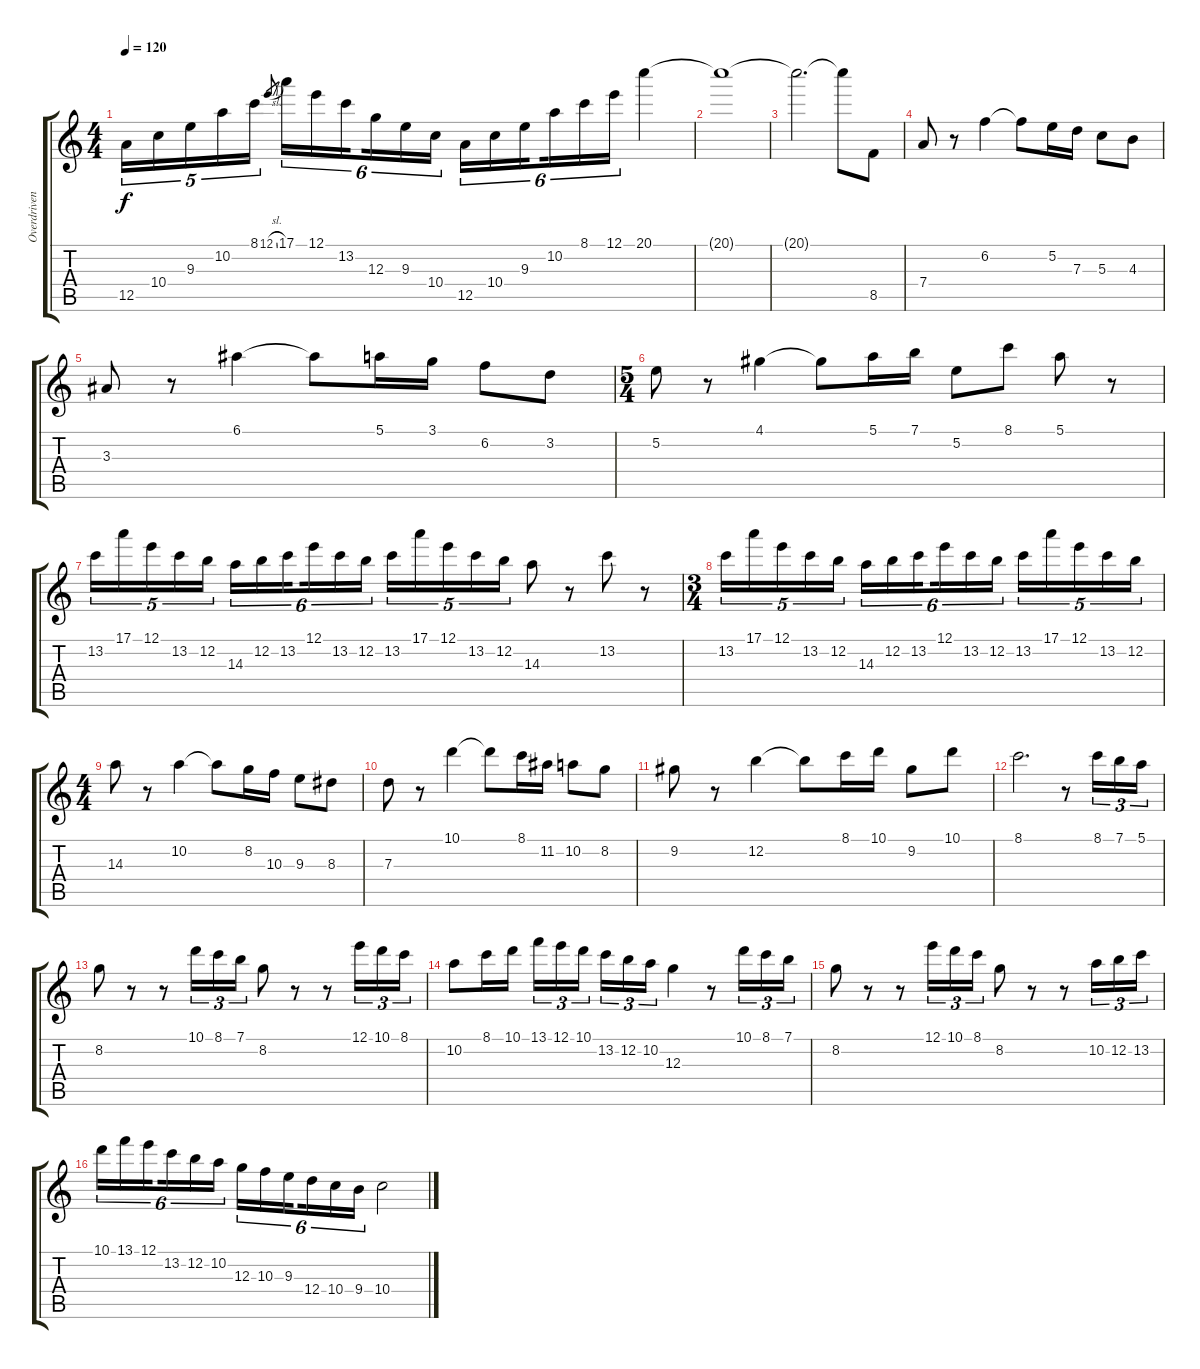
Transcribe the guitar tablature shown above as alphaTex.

\track ("Overdriven Guitar 1" "Overdriven") {instrument overdrivenguitar}
\staff {score tabs}
\tuning (E4 B3 G3 D3 A2 E2) {hide}
\ts (4 4)
\tempo 120
\clef g2
\ks c
12.5.16{tu (5 4) dy f} 10.4.16{tu (5 4)} 9.3.16{tu (5 4)} 10.2.16{tu (5 4)} 8.1.16{tu (5 4)} 12.1{sl}.8{gr} 17.1.16{tu (6 4)} 12.1.16{tu (6 4)} 13.2.16{tu (6 4) beam splitsecondary} 12.3.16{tu (6 4)} 9.3.16{tu (6 4)} 10.4.16{tu (6 4)} 12.5.16{tu (6 4)} 10.4.16{tu (6 4)} 9.3.16{tu (6 4) beam splitsecondary} 10.2.16{tu (6 4)} 8.1.16{tu (6 4)} 12.1.16{tu (6 4)} 20.1.4 |
20.1{t}.1 |
20.1{t}.2{d} 20.1{t}.8 8.5.8 |
7.4.8 r.8 6.2.4 6.2{t}.8 5.2.16 7.3.16 5.3.8 4.3.8 |
3.3.8 r.8 6.1.4 6.1{t}.8 5.1.16 3.1.16 6.2.8 3.2.8 |
\ts (5 4)
5.2.8 r.8 4.1.4 4.1{t}.8 5.1.16 7.1.16 5.2.8 8.1.8 5.1.8 r.8 |
13.2.16{tu (5 4)} 17.1.16{tu (5 4)} 12.1.16{tu (5 4)} 13.2.16{tu (5 4)} 12.2.16{tu (5 4)} 14.3.16{tu (6 4)} 12.2.16{tu (6 4)} 13.2.16{tu (6 4) beam splitsecondary} 12.1.16{tu (6 4)} 13.2.16{tu (6 4)} 12.2.16{tu (6 4)} 13.2.16{tu (5 4)} 17.1.16{tu (5 4)} 12.1.16{tu (5 4)} 13.2.16{tu (5 4)} 12.2.16{tu (5 4)} 14.3.8 r.8 13.2.8 r.8 |
\ts (3 4)
13.2.16{tu (5 4)} 17.1.16{tu (5 4)} 12.1.16{tu (5 4)} 13.2.16{tu (5 4)} 12.2.16{tu (5 4)} 14.3.16{tu (6 4)} 12.2.16{tu (6 4)} 13.2.16{tu (6 4) beam splitsecondary} 12.1.16{tu (6 4)} 13.2.16{tu (6 4)} 12.2.16{tu (6 4)} 13.2.16{tu (5 4)} 17.1.16{tu (5 4)} 12.1.16{tu (5 4)} 13.2.16{tu (5 4)} 12.2.16{tu (5 4)} |
\ts (4 4)
14.3.8 r.8 10.2.4 10.2{t}.8 8.2.16 10.3.16 9.3.8 8.3.8 |
7.3.8 r.8 10.1.4 10.1{t}.8 8.1.16 11.2.16 10.2.8 8.2.8 |
9.2.8 r.8 12.2.4 12.2{t}.8 8.1.16 10.1.16 9.2.8 10.1.8 |
8.1.2{d} r.8 8.1.16{tu (3 2)} 7.1.16{tu (3 2)} 5.1.16{tu (3 2)} |
8.2.8 r.8 r.8 10.1.16{tu (3 2)} 8.1.16{tu (3 2)} 7.1.16{tu (3 2)} 8.2.8 r.8 r.8 12.1.16{tu (3 2)} 10.1.16{tu (3 2)} 8.1.16{tu (3 2)} |
10.2.8 8.1.16 10.1.16 13.1.16{tu (3 2)} 12.1.16{tu (3 2)} 10.1.16{tu (3 2) beam splitsecondary} 13.2.16{tu (3 2)} 12.2.16{tu (3 2)} 10.2.16{tu (3 2)} 12.3.4 r.8 10.1.16{tu (3 2)} 8.1.16{tu (3 2)} 7.1.16{tu (3 2)} |
8.2.8 r.8 r.8 12.1.16{tu (3 2)} 10.1.16{tu (3 2)} 8.1.16{tu (3 2)} 8.2.8 r.8 r.8 10.2.16{tu (3 2)} 12.2.16{tu (3 2)} 13.2.16{tu (3 2)} |
10.1.16{tu (6 4)} 13.1.16{tu (6 4)} 12.1.16{tu (6 4) beam splitsecondary} 13.2.16{tu (6 4)} 12.2.16{tu (6 4)} 10.2.16{tu (6 4)} 12.3.16{tu (6 4)} 10.3.16{tu (6 4)} 9.3.16{tu (6 4) beam splitsecondary} 12.4.16{tu (6 4)} 10.4.16{tu (6 4)} 9.4.16{tu (6 4)} 10.4.2
